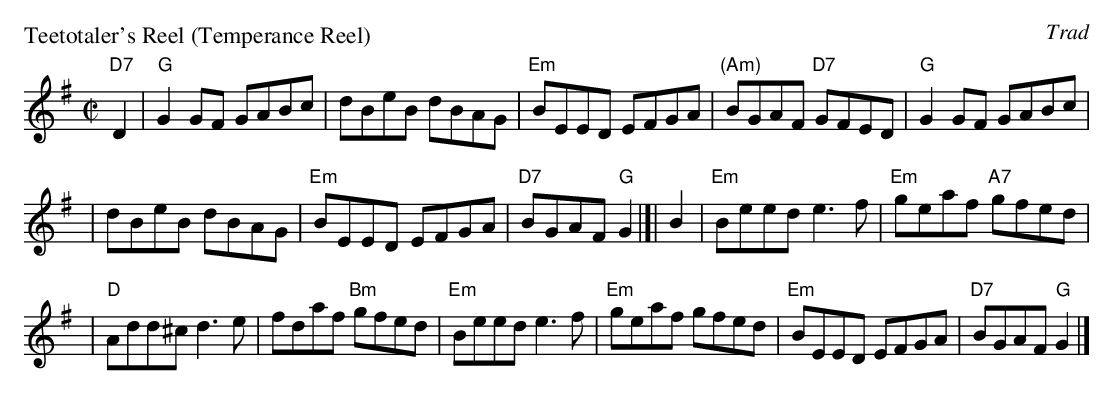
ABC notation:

X:1
P: Teetotaler's Reel (Temperance Reel)
O: Trad
M: C|
L: 1/8
K: G
"D7"D2 | "G"G2GF GABc | dBeB dBAG | "Em"BEED EFGA | "(Am)"BGAF "D7"GFED | "G"G2GF GABc |
| dBeB dBAG | "Em"BEED EFGA | "D7"BGAF "G"G2 |[| B2 | "Em"Beed e3f | "Em"geaf "A7"gfed |
| "D"Add^c d3e | fdaf "Bm"gfed | "Em"Beed e3f | "Em"geaf gfed | "Em"BEED EFGA | "D7"BGAF "G"G2 |]
